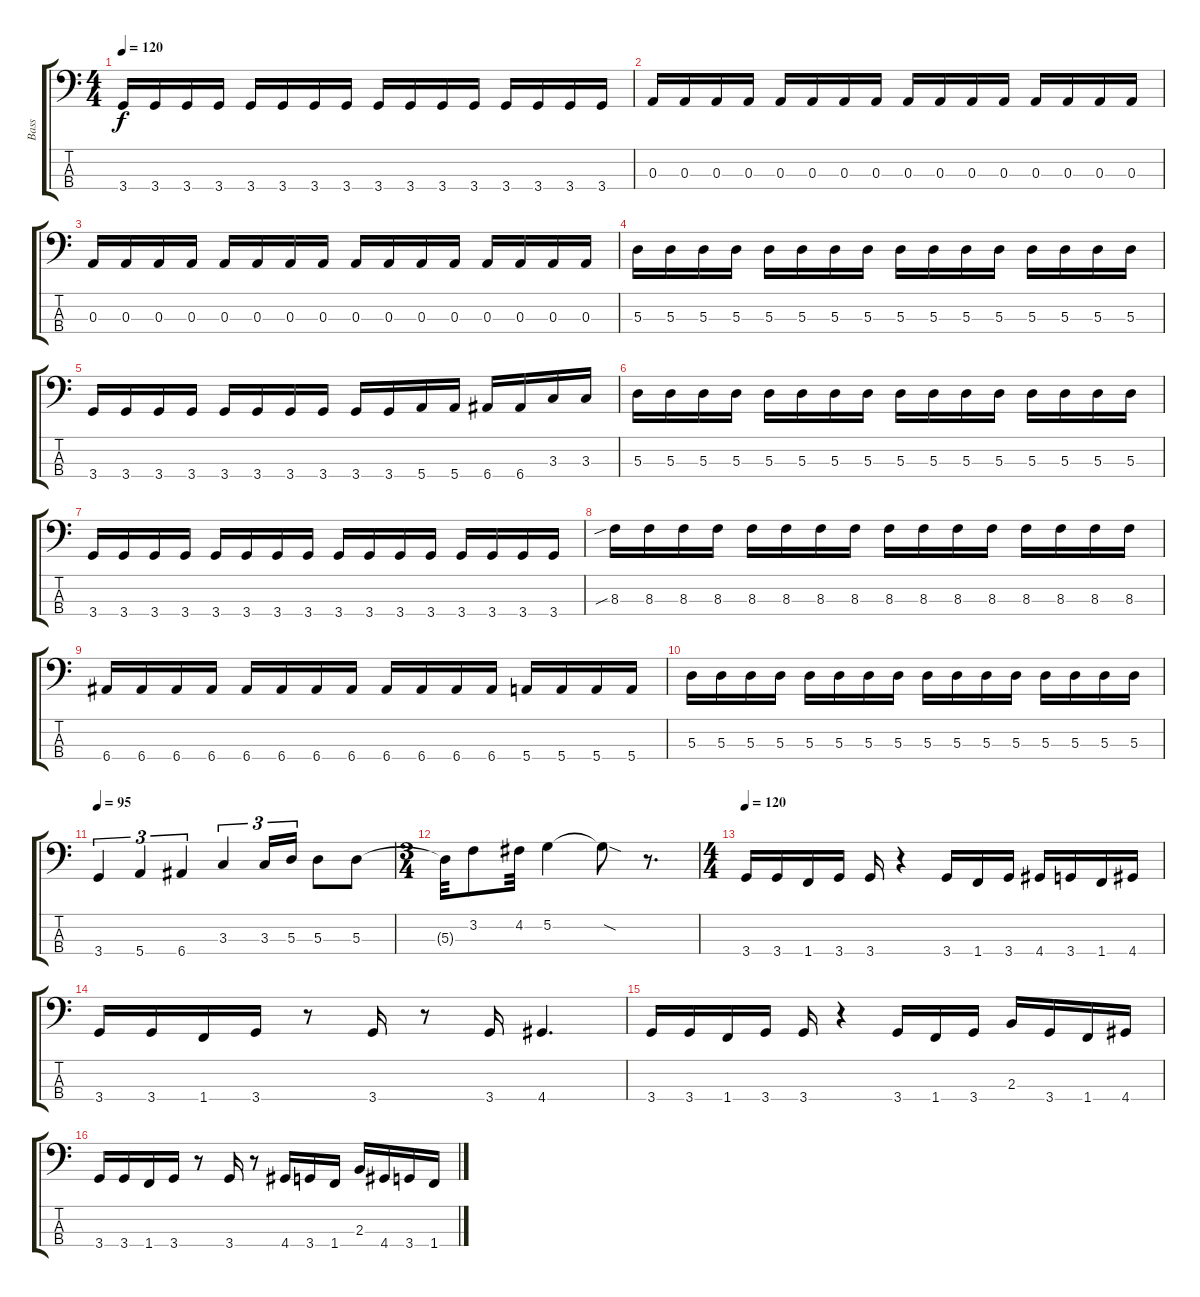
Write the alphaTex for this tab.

\track ("Bass" "Bass") {instrument electricbassfinger}
\staff {score tabs}
\tuning (G2 D2 A1 E1) {hide}
\ts (4 4)
\tempo 120
\clef f4
\ks c
3.4.16{dy f} 3.4.16 3.4.16 3.4.16 3.4.16 3.4.16 3.4.16 3.4.16 3.4.16 3.4.16 3.4.16 3.4.16 3.4.16 3.4.16 3.4.16 3.4.16 |
0.3.16 0.3.16 0.3.16 0.3.16 0.3.16 0.3.16 0.3.16 0.3.16 0.3.16 0.3.16 0.3.16 0.3.16 0.3.16 0.3.16 0.3.16 0.3.16 |
0.3.16 0.3.16 0.3.16 0.3.16 0.3.16 0.3.16 0.3.16 0.3.16 0.3.16 0.3.16 0.3.16 0.3.16 0.3.16 0.3.16 0.3.16 0.3.16 |
5.3.16 5.3.16 5.3.16 5.3.16 5.3.16 5.3.16 5.3.16 5.3.16 5.3.16 5.3.16 5.3.16 5.3.16 5.3.16 5.3.16 5.3.16 5.3.16 |
3.4.16 3.4.16 3.4.16 3.4.16 3.4.16 3.4.16 3.4.16 3.4.16 3.4.16 3.4.16 5.4.16 5.4.16 6.4.16 6.4.16 3.3.16 3.3.16 |
5.3.16 5.3.16 5.3.16 5.3.16 5.3.16 5.3.16 5.3.16 5.3.16 5.3.16 5.3.16 5.3.16 5.3.16 5.3.16 5.3.16 5.3.16 5.3.16 |
3.4.16 3.4.16 3.4.16 3.4.16 3.4.16 3.4.16 3.4.16 3.4.16 3.4.16 3.4.16 3.4.16 3.4.16 3.4.16 3.4.16 3.4.16 3.4.16 |
8.3{sib}.16 8.3.16 8.3.16 8.3.16 8.3.16 8.3.16 8.3.16 8.3.16 8.3.16 8.3.16 8.3.16 8.3.16 8.3.16 8.3.16 8.3.16 8.3.16 |
6.4.16 6.4.16 6.4.16 6.4.16 6.4.16 6.4.16 6.4.16 6.4.16 6.4.16 6.4.16 6.4.16 6.4.16 5.4.16 5.4.16 5.4.16 5.4.16 |
5.3.16 5.3.16 5.3.16 5.3.16 5.3.16 5.3.16 5.3.16 5.3.16 5.3.16 5.3.16 5.3.16 5.3.16 5.3.16 5.3.16 5.3.16 5.3.16 |
\tempo 95
3.4.4{tu (3 2)} 5.4.4{tu (3 2)} 6.4.4{tu (3 2)} 3.3.4{tu (3 2)} 3.3.16{tu (3 2)} 5.3.16{tu (3 2)} 5.3.8 5.3.8 |
\ts (3 4)
5.3{t}.32 3.2.8 4.2.32 5.2.4 5.2{sod t}.8 r.8{d} |
\ts (4 4)
\tempo 120
3.4.16 3.4.16 1.4.16 3.4.16 3.4.16 r.4 3.4.16 1.4.16 3.4.16 4.4.16 3.4.16 1.4.16 4.4.16 |
3.4.16 3.4.16 1.4.16 3.4.16 r.8 3.4.16 r.8 3.4.16 4.4.4{d} |
3.4.16 3.4.16 1.4.16 3.4.16 3.4.16 r.4 3.4.16 1.4.16 3.4.16 2.3.16 3.4.16 1.4.16 4.4.16 |
3.4.16 3.4.16 1.4.16 3.4.16 r.8 3.4.16 r.8 4.4.16 3.4.16 1.4.16 2.3.16 4.4.16 3.4.16 1.4.16
